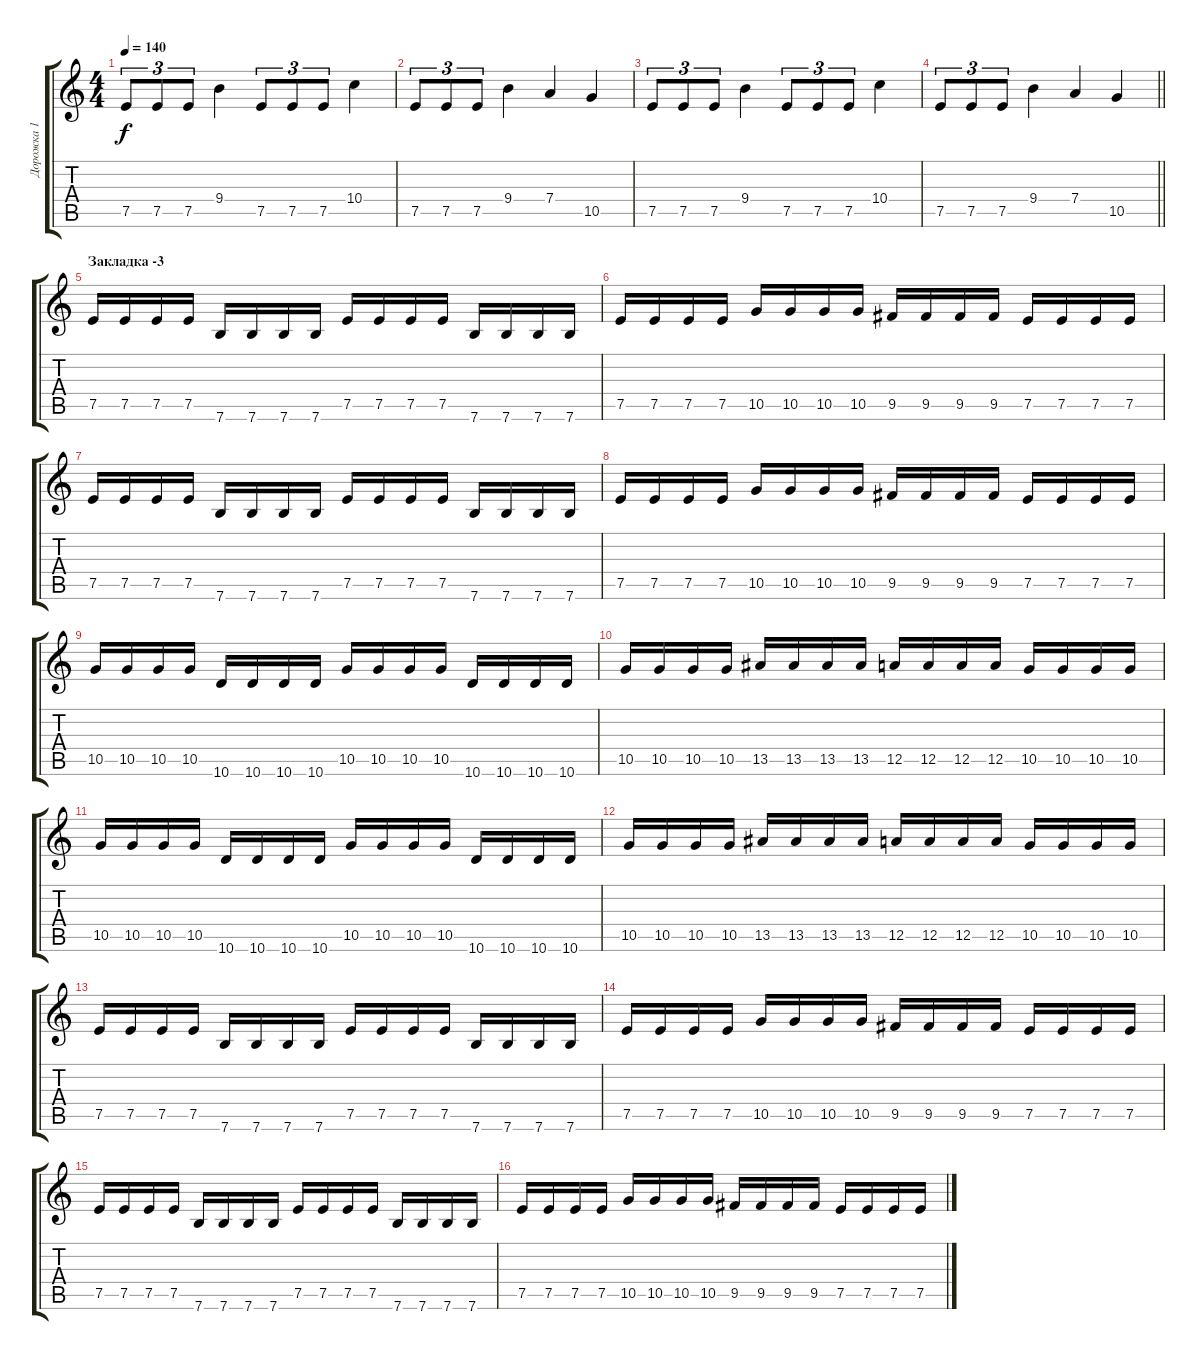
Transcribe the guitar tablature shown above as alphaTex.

\track ("Дорожка 1" "Дорожка 1") {instrument distortionguitar}
\staff {score tabs}
\tuning (E4 B3 G3 D3 A2 E2) {hide}
\ts (4 4)
\tempo 140
\clef g2
\ks c
7.5.8{tu (3 2) dy f} 7.5.8{tu (3 2)} 7.5.8{tu (3 2)} 9.4.4 7.5.8{tu (3 2)} 7.5.8{tu (3 2)} 7.5.8{tu (3 2)} 10.4.4 |
7.5.8{tu (3 2)} 7.5.8{tu (3 2)} 7.5.8{tu (3 2)} 9.4.4 7.4.4 10.5.4 |
7.5.8{tu (3 2)} 7.5.8{tu (3 2)} 7.5.8{tu (3 2)} 9.4.4 7.5.8{tu (3 2)} 7.5.8{tu (3 2)} 7.5.8{tu (3 2)} 10.4.4 |
\barLineRight lightlight
7.5.8{tu (3 2)} 7.5.8{tu (3 2)} 7.5.8{tu (3 2)} 9.4.4 7.4.4 10.5.4 |
\section ("" "Закладка -3")
7.5.16 7.5.16 7.5.16 7.5.16 7.6.16 7.6.16 7.6.16 7.6.16 7.5.16 7.5.16 7.5.16 7.5.16 7.6.16 7.6.16 7.6.16 7.6.16 |
7.5.16 7.5.16 7.5.16 7.5.16 10.5.16 10.5.16 10.5.16 10.5.16 9.5.16 9.5.16 9.5.16 9.5.16 7.5.16 7.5.16 7.5.16 7.5.16 |
7.5.16 7.5.16 7.5.16 7.5.16 7.6.16 7.6.16 7.6.16 7.6.16 7.5.16 7.5.16 7.5.16 7.5.16 7.6.16 7.6.16 7.6.16 7.6.16 |
7.5.16 7.5.16 7.5.16 7.5.16 10.5.16 10.5.16 10.5.16 10.5.16 9.5.16 9.5.16 9.5.16 9.5.16 7.5.16 7.5.16 7.5.16 7.5.16 |
10.5.16 10.5.16 10.5.16 10.5.16 10.6.16 10.6.16 10.6.16 10.6.16 10.5.16 10.5.16 10.5.16 10.5.16 10.6.16 10.6.16 10.6.16 10.6.16 |
10.5.16 10.5.16 10.5.16 10.5.16 13.5.16 13.5.16 13.5.16 13.5.16 12.5.16 12.5.16 12.5.16 12.5.16 10.5.16 10.5.16 10.5.16 10.5.16 |
10.5.16 10.5.16 10.5.16 10.5.16 10.6.16 10.6.16 10.6.16 10.6.16 10.5.16 10.5.16 10.5.16 10.5.16 10.6.16 10.6.16 10.6.16 10.6.16 |
10.5.16 10.5.16 10.5.16 10.5.16 13.5.16 13.5.16 13.5.16 13.5.16 12.5.16 12.5.16 12.5.16 12.5.16 10.5.16 10.5.16 10.5.16 10.5.16 |
7.5.16 7.5.16 7.5.16 7.5.16 7.6.16 7.6.16 7.6.16 7.6.16 7.5.16 7.5.16 7.5.16 7.5.16 7.6.16 7.6.16 7.6.16 7.6.16 |
7.5.16 7.5.16 7.5.16 7.5.16 10.5.16 10.5.16 10.5.16 10.5.16 9.5.16 9.5.16 9.5.16 9.5.16 7.5.16 7.5.16 7.5.16 7.5.16 |
7.5.16 7.5.16 7.5.16 7.5.16 7.6.16 7.6.16 7.6.16 7.6.16 7.5.16 7.5.16 7.5.16 7.5.16 7.6.16 7.6.16 7.6.16 7.6.16 |
7.5.16 7.5.16 7.5.16 7.5.16 10.5.16 10.5.16 10.5.16 10.5.16 9.5.16 9.5.16 9.5.16 9.5.16 7.5.16 7.5.16 7.5.16 7.5.16
